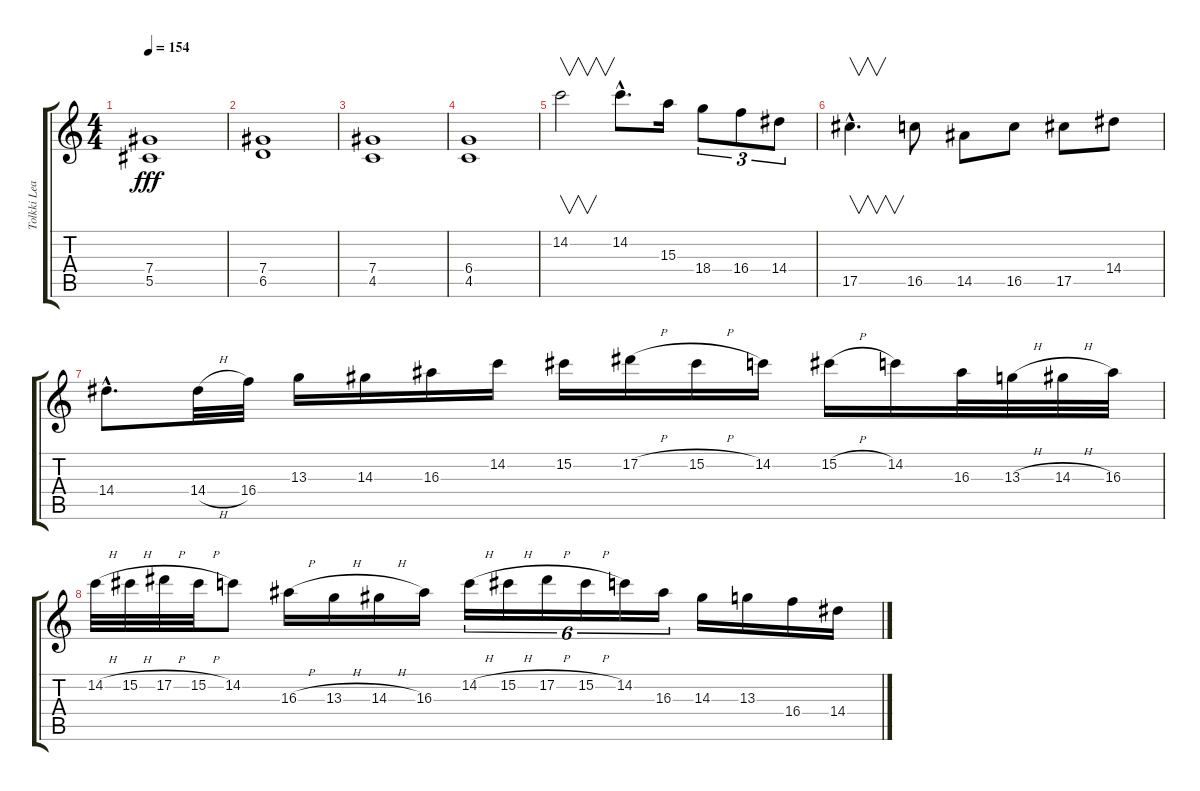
\track ("Tolkki Lead" "Tolkki Lea") {instrument overdrivenguitar}
\staff {score tabs}
\tuning (Eb4 Bb3 Gb3 Db3 Ab2 Eb2) {hide}
\ts (4 4)
\tempo 154
\clef g2
\ks c
(7.4 5.5).1{dy fff} |
(7.4 6.5).1 |
(7.4 4.5).1 |
(6.4 4.5).1 |
14.2.2{v} 14.2{hac}.8{d} 15.3.16 18.4.8{tu (3 2)} 16.4.8{tu (3 2)} 14.4.8{tu (3 2)} |
17.5{hac}.4{v d} 16.5.8 14.5.8 16.5.8 17.5.8 14.4.8 |
14.4{hac}.8{d} 14.4{h}.32 16.4.32 13.3.16 14.3.16 16.3.16 14.2.16 15.2.16 17.2{h}.16 15.2{h}.16 14.2.16 15.2{h}.16 14.2.16 16.3.32 13.3{h}.32 14.3{h}.32 16.3.32 |
14.2{h}.32 15.2{h}.32 17.2{h}.32 15.2{h}.32 14.2.8 16.3{h}.16 13.3{h}.16 14.3{h}.16 16.3.16 14.2{h}.16{tu (6 4)} 15.2{h}.16{tu (6 4)} 17.2{h}.16{tu (6 4)} 15.2{h}.16{tu (6 4)} 14.2.16{tu (6 4)} 16.3.16{tu (6 4)} 14.3.16 13.3.16 16.4.16 14.4.16
